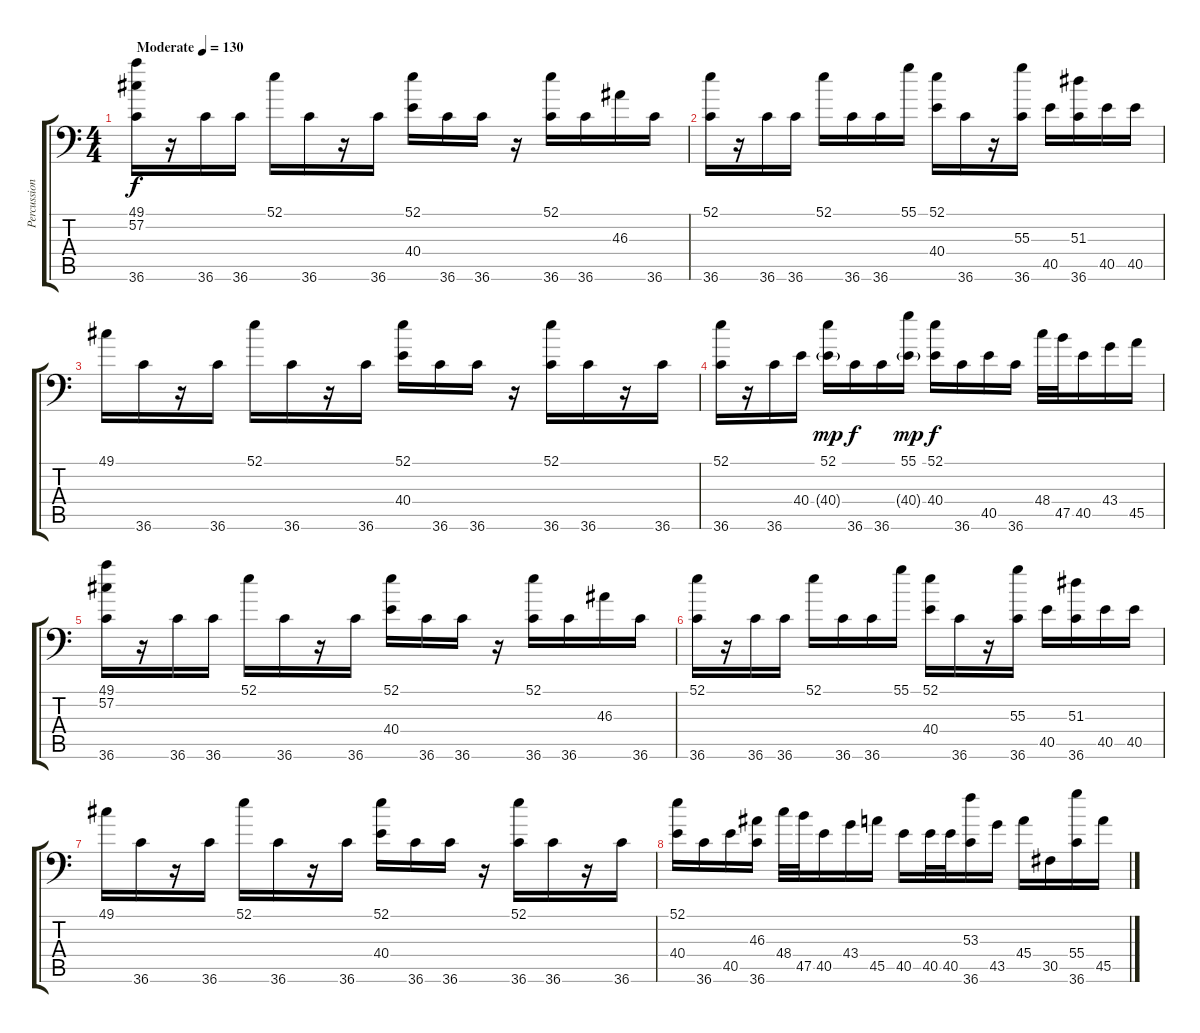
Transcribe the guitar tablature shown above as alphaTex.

\track ("Percussion" "Percussion") {instrument acousticgrandpiano}
\staff {score tabs}
\tuning (C-1 C-1 C-1 C-1 C-1 C-1) {hide}
\ts (4 4)
\tempo (130 "Moderate")
\clef f4
\ks c
(49.1 57.2 36.6).16{dy f instrument acousticgrandpiano} r.16 36.6.16 36.6.16 52.1.16 36.6.16 r.16 36.6.16 (52.1 40.4).16 36.6.16 36.6.16 r.16 (52.1 36.6).16 36.6.16 46.3.16 36.6.16 |
(52.1 36.6).16 r.16 36.6.16 36.6.16 52.1.16 36.6.16 36.6.16 55.1.16 (52.1 40.4).16 36.6.16 r.16 (55.3 36.6).16 40.5.16 (51.3 36.6).16 40.5.16 40.5.16 |
49.1.16 36.6.16 r.16 36.6.16 52.1.16 36.6.16 r.16 36.6.16 (52.1 40.4).16 36.6.16 36.6.16 r.16 (52.1 36.6).16 36.6.16 r.16 36.6.16 |
(52.1 36.6).16 r.16 36.6.16 40.4.16 (52.1 40.4{g}).16{dy mp} 36.6.16{dy f} 36.6.16 (55.1 40.4{g}).16{dy mp} (52.1 40.4).16{dy f} 36.6.16 40.5.16 36.6.16 48.4.32 47.5.32 40.5.16 43.4.16 45.5.16 |
(49.1 57.2 36.6).16 r.16 36.6.16 36.6.16 52.1.16 36.6.16 r.16 36.6.16 (52.1 40.4).16 36.6.16 36.6.16 r.16 (52.1 36.6).16 36.6.16 46.3.16 36.6.16 |
(52.1 36.6).16 r.16 36.6.16 36.6.16 52.1.16 36.6.16 36.6.16 55.1.16 (52.1 40.4).16 36.6.16 r.16 (55.3 36.6).16 40.5.16 (51.3 36.6).16 40.5.16 40.5.16 |
49.1.16 36.6.16 r.16 36.6.16 52.1.16 36.6.16 r.16 36.6.16 (52.1 40.4).16 36.6.16 36.6.16 r.16 (52.1 36.6).16 36.6.16 r.16 36.6.16 |
(52.1 40.4).16 36.6.16 40.5.16 (46.3 36.6).16 48.4.32 47.5.32 40.5.16 43.4.16 45.5.16 40.5.16 40.5.32 40.5.32 (53.3 36.6).16 43.5.16 45.4.16 30.5.16 (55.4 36.6).16 45.5.16
